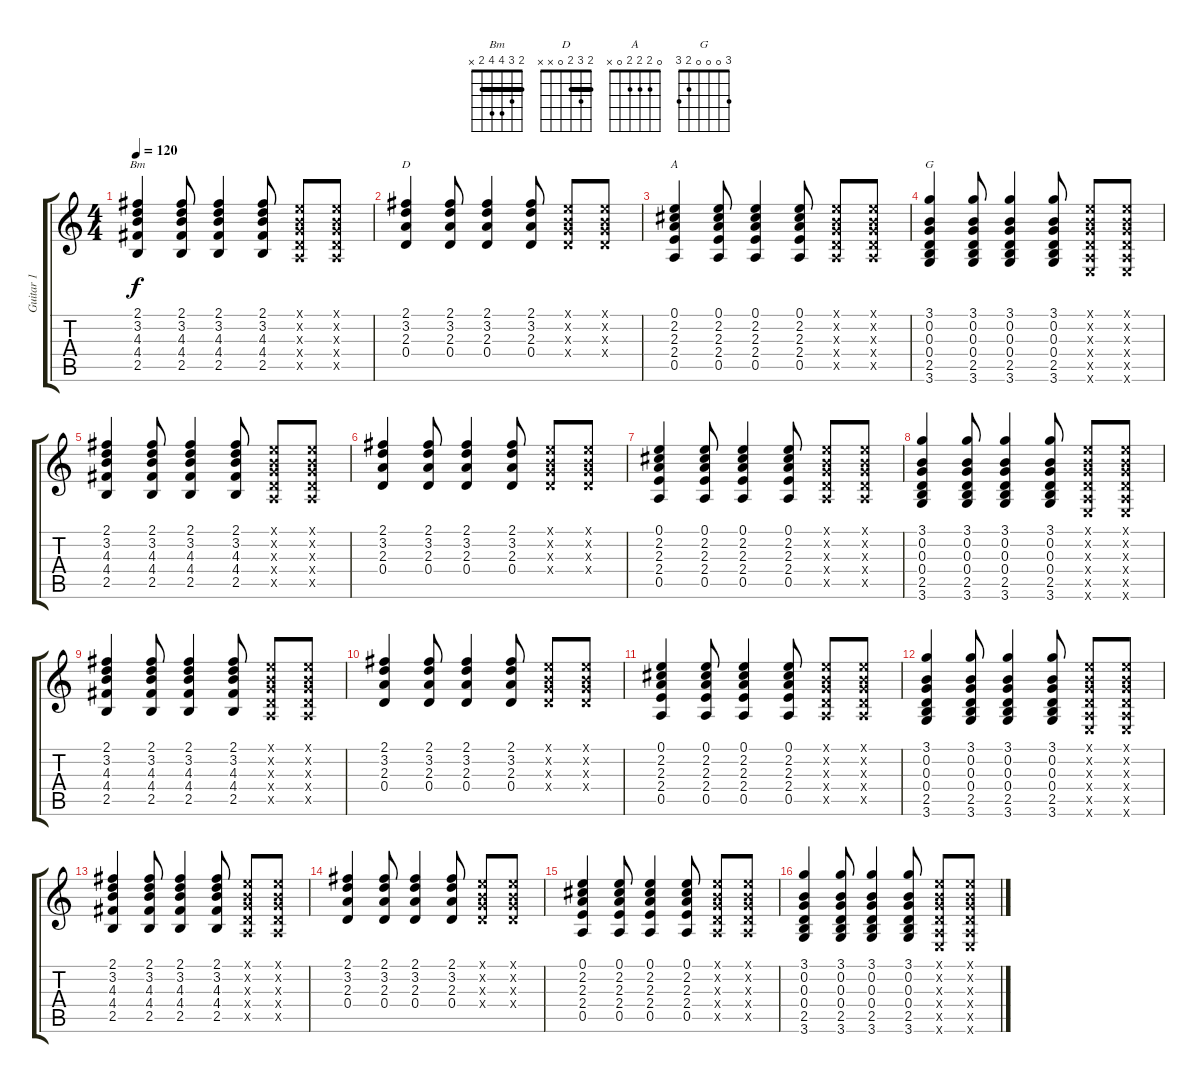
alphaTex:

\track ("Guitar 1" "Guitar 1") {instrument acousticguitarnylon}
\staff {score tabs}
\tuning (E4 B3 G3 D3 A2 E2) {hide}
\chord ("Bm" 2 3 4 4 2 x) {barre 2}
\chord ("D" 2 3 2 0 x x) {barre 2}
\chord ("A" 0 2 2 2 0 x)
\chord ("G" 3 0 0 0 2 3)
\ts (4 4)
\tempo 120
\clef g2
\ks c
(2.1 3.2 4.3 4.4 2.5).4{ch "Bm" dy f instrument acousticguitarnylon} (2.1 3.2 4.3 4.4 2.5).8 (2.1 3.2 4.3 4.4 2.5).4 (2.1 3.2 4.3 4.4 2.5).8 (0.1{x} 0.2{x} 0.3{x} 0.4{x} 0.5{x}).8 (0.1{x} 0.2{x} 0.3{x} 0.4{x} 0.5{x}).8 |
(2.1 3.2 2.3 0.4).4{ch "D"} (2.1 3.2 2.3 0.4).8 (2.1 3.2 2.3 0.4).4 (2.1 3.2 2.3 0.4).8 (0.1{x} 0.2{x} 0.3{x} 0.4{x}).8 (0.1{x} 0.2{x} 0.3{x} 0.4{x}).8 |
(0.1 2.2 2.3 2.4 0.5).4{ch "A"} (0.1 2.2 2.3 2.4 0.5).8 (0.1 2.2 2.3 2.4 0.5).4 (0.1 2.2 2.3 2.4 0.5).8 (0.1{x} 0.2{x} 0.3{x} 0.4{x} 0.5{x}).8 (0.1{x} 0.2{x} 0.3{x} 0.4{x} 0.5{x}).8 |
(3.1 0.2 0.3 0.4 2.5 3.6).4{ch "G"} (3.1 0.2 0.3 0.4 2.5 3.6).8 (3.1 0.2 0.3 0.4 2.5 3.6).4 (3.1 0.2 0.3 0.4 2.5 3.6).8 (0.1{x} 0.2{x} 0.3{x} 0.4{x} 0.5{x} 0.6{x}).8 (0.1{x} 0.2{x} 0.3{x} 0.4{x} 0.5{x} 0.6{x}).8 |
(2.1 3.2 4.3 4.4 2.5).4 (2.1 3.2 4.3 4.4 2.5).8 (2.1 3.2 4.3 4.4 2.5).4 (2.1 3.2 4.3 4.4 2.5).8 (0.1{x} 0.2{x} 0.3{x} 0.4{x} 0.5{x}).8 (0.1{x} 0.2{x} 0.3{x} 0.4{x} 0.5{x}).8 |
(2.1 3.2 2.3 0.4).4 (2.1 3.2 2.3 0.4).8 (2.1 3.2 2.3 0.4).4 (2.1 3.2 2.3 0.4).8 (0.1{x} 0.2{x} 0.3{x} 0.4{x}).8 (0.1{x} 0.2{x} 0.3{x} 0.4{x}).8 |
(0.1 2.2 2.3 2.4 0.5).4 (0.1 2.2 2.3 2.4 0.5).8 (0.1 2.2 2.3 2.4 0.5).4 (0.1 2.2 2.3 2.4 0.5).8 (0.1{x} 0.2{x} 0.3{x} 0.4{x} 0.5{x}).8 (0.1{x} 0.2{x} 0.3{x} 0.4{x} 0.5{x}).8 |
(3.1 0.2 0.3 0.4 2.5 3.6).4 (3.1 0.2 0.3 0.4 2.5 3.6).8 (3.1 0.2 0.3 0.4 2.5 3.6).4 (3.1 0.2 0.3 0.4 2.5 3.6).8 (0.1{x} 0.2{x} 0.3{x} 0.4{x} 0.5{x} 0.6{x}).8 (0.1{x} 0.2{x} 0.3{x} 0.4{x} 0.5{x} 0.6{x}).8 |
(2.1 3.2 4.3 4.4 2.5).4 (2.1 3.2 4.3 4.4 2.5).8 (2.1 3.2 4.3 4.4 2.5).4 (2.1 3.2 4.3 4.4 2.5).8 (0.1{x} 0.2{x} 0.3{x} 0.4{x} 0.5{x}).8 (0.1{x} 0.2{x} 0.3{x} 0.4{x} 0.5{x}).8 |
(2.1 3.2 2.3 0.4).4 (2.1 3.2 2.3 0.4).8 (2.1 3.2 2.3 0.4).4 (2.1 3.2 2.3 0.4).8 (0.1{x} 0.2{x} 0.3{x} 0.4{x}).8 (0.1{x} 0.2{x} 0.3{x} 0.4{x}).8 |
(0.1 2.2 2.3 2.4 0.5).4 (0.1 2.2 2.3 2.4 0.5).8 (0.1 2.2 2.3 2.4 0.5).4 (0.1 2.2 2.3 2.4 0.5).8 (0.1{x} 0.2{x} 0.3{x} 0.4{x} 0.5{x}).8 (0.1{x} 0.2{x} 0.3{x} 0.4{x} 0.5{x}).8 |
(3.1 0.2 0.3 0.4 2.5 3.6).4 (3.1 0.2 0.3 0.4 2.5 3.6).8 (3.1 0.2 0.3 0.4 2.5 3.6).4 (3.1 0.2 0.3 0.4 2.5 3.6).8 (0.1{x} 0.2{x} 0.3{x} 0.4{x} 0.5{x} 0.6{x}).8 (0.1{x} 0.2{x} 0.3{x} 0.4{x} 0.5{x} 0.6{x}).8 |
(2.1 3.2 4.3 4.4 2.5).4 (2.1 3.2 4.3 4.4 2.5).8 (2.1 3.2 4.3 4.4 2.5).4 (2.1 3.2 4.3 4.4 2.5).8 (0.1{x} 0.2{x} 0.3{x} 0.4{x} 0.5{x}).8 (0.1{x} 0.2{x} 0.3{x} 0.4{x} 0.5{x}).8 |
(2.1 3.2 2.3 0.4).4 (2.1 3.2 2.3 0.4).8 (2.1 3.2 2.3 0.4).4 (2.1 3.2 2.3 0.4).8 (0.1{x} 0.2{x} 0.3{x} 0.4{x}).8 (0.1{x} 0.2{x} 0.3{x} 0.4{x}).8 |
(0.1 2.2 2.3 2.4 0.5).4 (0.1 2.2 2.3 2.4 0.5).8 (0.1 2.2 2.3 2.4 0.5).4 (0.1 2.2 2.3 2.4 0.5).8 (0.1{x} 0.2{x} 0.3{x} 0.4{x} 0.5{x}).8 (0.1{x} 0.2{x} 0.3{x} 0.4{x} 0.5{x}).8 |
(3.1 0.2 0.3 0.4 2.5 3.6).4 (3.1 0.2 0.3 0.4 2.5 3.6).8 (3.1 0.2 0.3 0.4 2.5 3.6).4 (3.1 0.2 0.3 0.4 2.5 3.6).8 (0.1{x} 0.2{x} 0.3{x} 0.4{x} 0.5{x} 0.6{x}).8 (0.1{x} 0.2{x} 0.3{x} 0.4{x} 0.5{x} 0.6{x}).8
